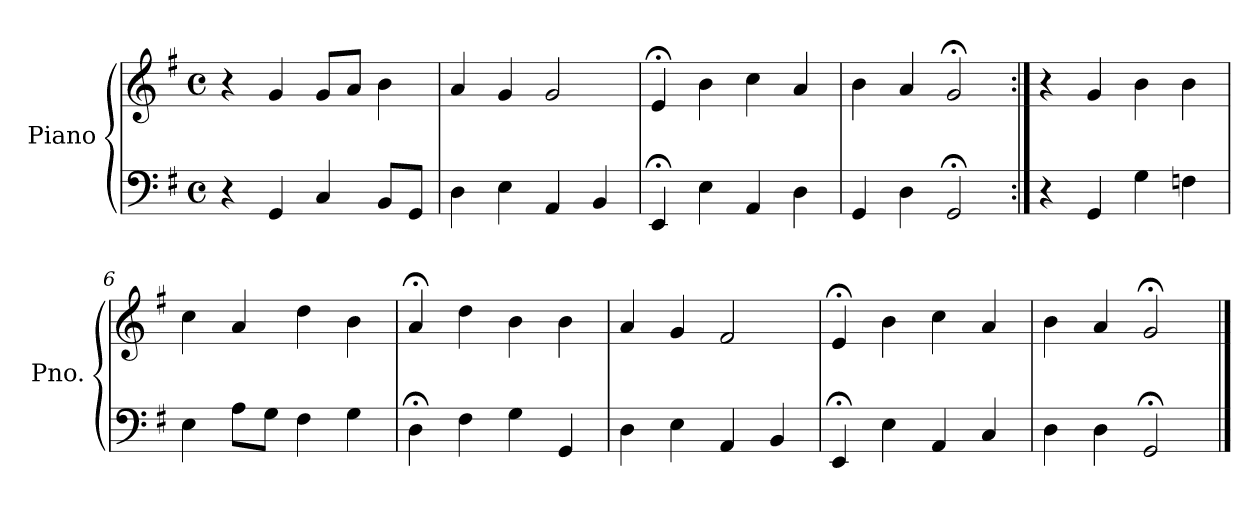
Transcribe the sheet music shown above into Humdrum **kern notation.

**kern	**kern
*part1	*part1
*staff2	*staff1
*I"Piano	*
*I'Pno.	*
*clefF4	*clefG2
*k[f#]	*k[f#]
*M4/4	*M4/4
*met(c)	*met(c)
=1	=1
4r	4r
4GG/	4g/
4C/	8g/L
.	8a/J
8BB/L	4b\
8GG/J	.
=2	=2
4D\	4a/
4E\	4g/
4AA/	2g/
4BB/	.
=3	=3
4EE;</	4e;</
4E\	4b\
4AA/	4cc\
4D\	4a/
=4	=4
4GG/	4b\
4D\	4a/
2GG;</	2g;</
=5:|!	=5:|!
4r	4r
4GG/	4g/
4G\	4b\
4Fn\	4b\
=6	=6
4E\	4cc\
8A\L	4a/
8G\J	.
4F#\	4dd\
4G\	4b\
!!LO:LB:g=z
=7	=7
4D;<\	4a;</
4F#\	4dd\
4G\	4b\
4GG/	4b\
=8	=8
4D\	4a/
4E\	4g/
4AA/	2f#/
4BB/	.
=9	=9
4EE;</	4e;</
4E\	4b\
4AA/	4cc\
4C/	4a/
=10	=10
4D\	4b\
4D\	4a/
2GG;</	2g;</
==	==
*-	*-
